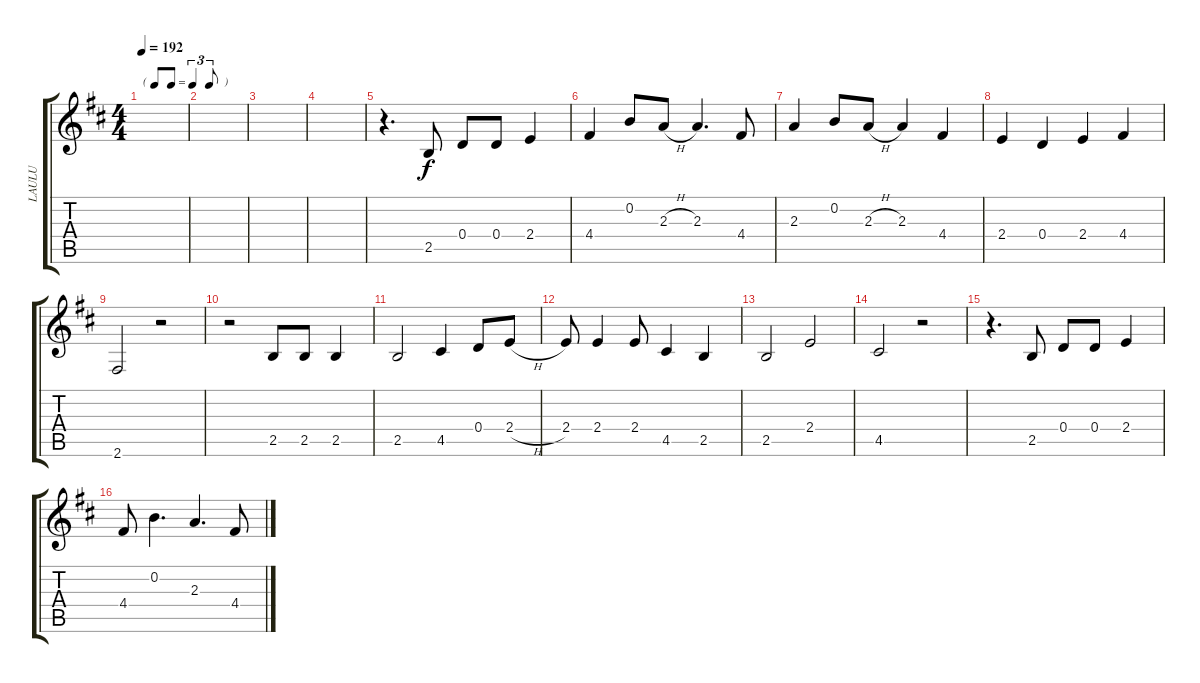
\track ("LAULU" "LAULU") {instrument electricguitarjazz}
\staff {score tabs}
\tuning (E4 B3 G3 D3 A2 E2) {hide}
\ts (4 4)
\tf triplet8th
\tempo 192
\clef g2
\ks d
|
|
|
|
r.4{d} 2.5.8 0.4.8 0.4.8 2.4.4 |
4.4.4 0.2.8 2.3{h}.8 2.3.4{d} 4.4.8 |
2.3.4 0.2.8 2.3{h}.8 2.3.4 4.4.4 |
2.4.4 0.4.4 2.4.4 4.4.4 |
2.6.2 r.2 |
r.2 2.5.8 2.5.8 2.5.4 |
2.5.2 4.5.4 0.4.8 2.4{h}.8 |
2.4.8 2.4.4 2.4.8 4.5.4 2.5.4 |
2.5.2 2.4.2 |
4.5.2 r.2 |
r.4{d} 2.5.8 0.4.8 0.4.8 2.4.4 |
4.4.8 0.2.4{d} 2.3.4{d} 4.4.8
